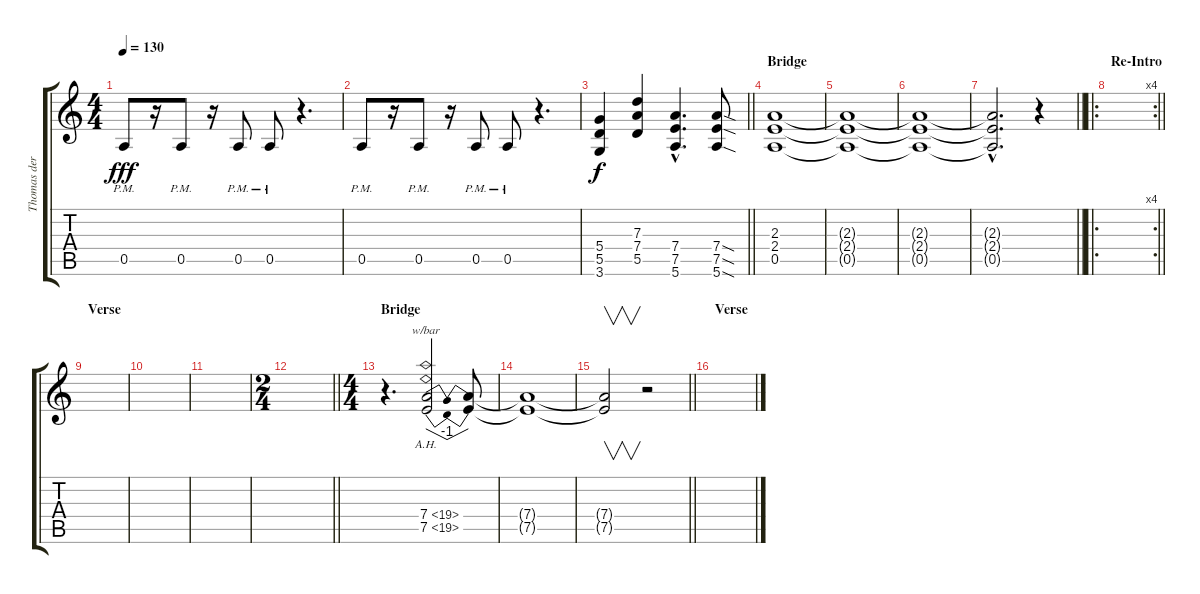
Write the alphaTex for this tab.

\track ("Thomas der Münzer" "Thomas der") {instrument distortionguitar}
\staff {score tabs}
\tuning (E4 B3 G3 D3 A2 E2) {hide}
\ts (4 4)
\tempo 130
\clef g2
\ks c
0.5{pm}.8{dy fff} r.16 0.5{pm}.8 r.16 0.5{pm}.8 0.5{pm}.8 r.4{d} |
0.5{pm}.8 r.16 0.5{pm}.8 r.16 0.5{pm}.8 0.5{pm}.8 r.4{d} |
\barLineRight lightlight
(5.4 5.5 3.6).4{dy f} (7.3 7.4 5.5).4 (7.4{hac} 7.5{hac} 5.6{hac}).4{d} (7.4{sod} 7.5{sod} 5.6{sod}).8 |
\section ("" "Bridge")
(2.3 2.4 0.5).1 |
(2.3{t} 2.4{t} 0.5{t}).1 |
(2.3{t} 2.4{t} 0.5{t}).1 |
\barLineRight lightlight
(2.3{hac t} 2.4{hac t} 0.5{hac t}).2{d} r.4 |
\ro
\rc 4
\section ("" "Re-Intro")
\barLineRight lightlight
|
\section ("" "Verse")
|
|
|
\ts (2 4)
\barLineRight lightlight
|
\ts (4 4)
\section ("" "Bridge")
r.4{d} (7.4{ah 12} 7.5{ah 12}).2{tbe (dip default 0 0 30 -4 60 0)} (7.4{t} 7.5{t}).8 |
(7.4{t} 7.5{t}).1 |
\barLineRight lightlight
(7.4{t} 7.5{t}).2{v} r.2 |
\section ("" "Verse")
